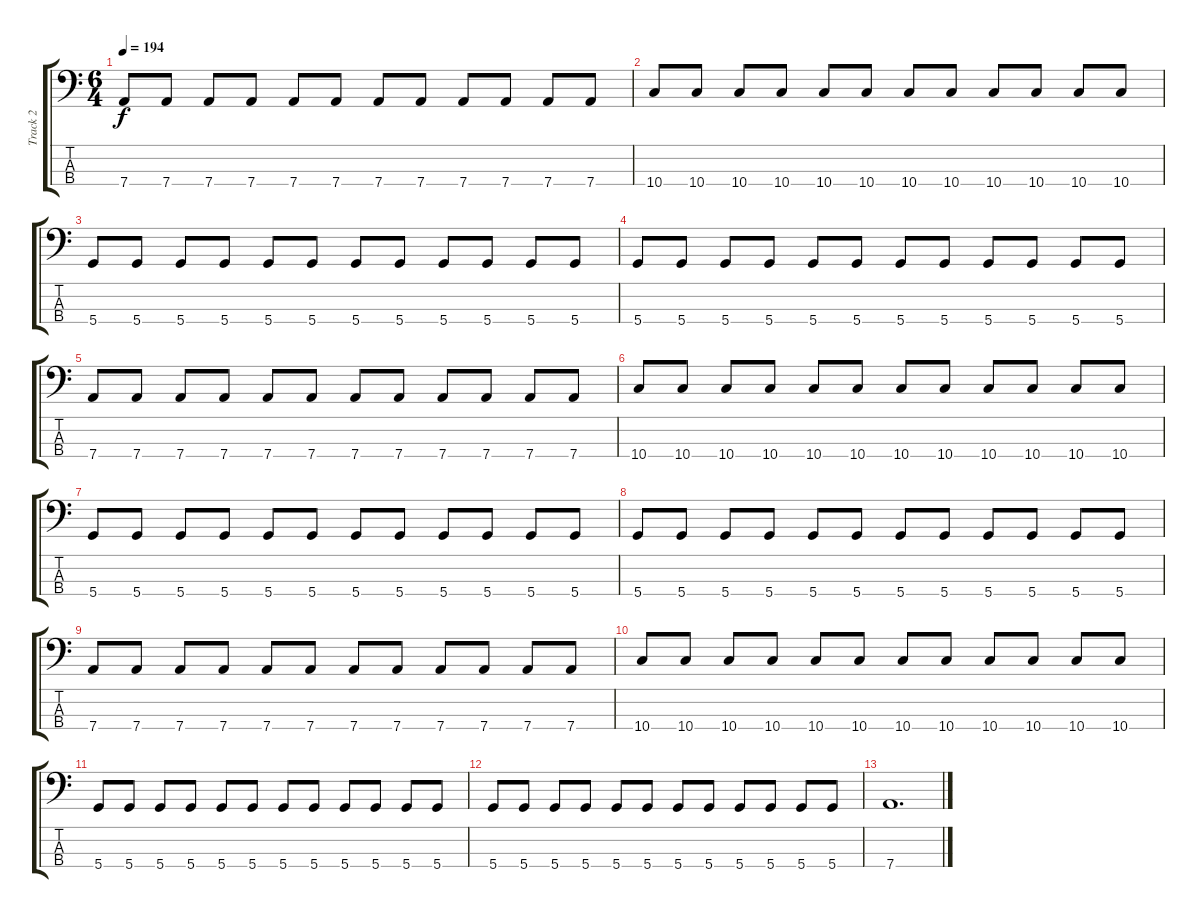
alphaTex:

\track ("Track 2" "Track 2") {instrument electricbassfinger}
\staff {score tabs}
\tuning (F2 C2 G1 D1) {hide}
\ts (6 4)
\tempo 194
\clef f4
\ks c
7.4.8{dy f} 7.4.8 7.4.8 7.4.8 7.4.8 7.4.8 7.4.8 7.4.8 7.4.8 7.4.8 7.4.8 7.4.8 |
10.4.8 10.4.8 10.4.8 10.4.8 10.4.8 10.4.8 10.4.8 10.4.8 10.4.8 10.4.8 10.4.8 10.4.8 |
5.4.8 5.4.8 5.4.8 5.4.8 5.4.8 5.4.8 5.4.8 5.4.8 5.4.8 5.4.8 5.4.8 5.4.8 |
5.4.8 5.4.8 5.4.8 5.4.8 5.4.8 5.4.8 5.4.8 5.4.8 5.4.8 5.4.8 5.4.8 5.4.8 |
7.4.8 7.4.8 7.4.8 7.4.8 7.4.8 7.4.8 7.4.8 7.4.8 7.4.8 7.4.8 7.4.8 7.4.8 |
10.4.8 10.4.8 10.4.8 10.4.8 10.4.8 10.4.8 10.4.8 10.4.8 10.4.8 10.4.8 10.4.8 10.4.8 |
5.4.8 5.4.8 5.4.8 5.4.8 5.4.8 5.4.8 5.4.8 5.4.8 5.4.8 5.4.8 5.4.8 5.4.8 |
5.4.8 5.4.8 5.4.8 5.4.8 5.4.8 5.4.8 5.4.8 5.4.8 5.4.8 5.4.8 5.4.8 5.4.8 |
7.4.8 7.4.8 7.4.8 7.4.8 7.4.8 7.4.8 7.4.8 7.4.8 7.4.8 7.4.8 7.4.8 7.4.8 |
10.4.8 10.4.8 10.4.8 10.4.8 10.4.8 10.4.8 10.4.8 10.4.8 10.4.8 10.4.8 10.4.8 10.4.8 |
5.4.8 5.4.8 5.4.8 5.4.8 5.4.8 5.4.8 5.4.8 5.4.8 5.4.8 5.4.8 5.4.8 5.4.8 |
5.4.8 5.4.8 5.4.8 5.4.8 5.4.8 5.4.8 5.4.8 5.4.8 5.4.8 5.4.8 5.4.8 5.4.8 |
7.4.1{d}
